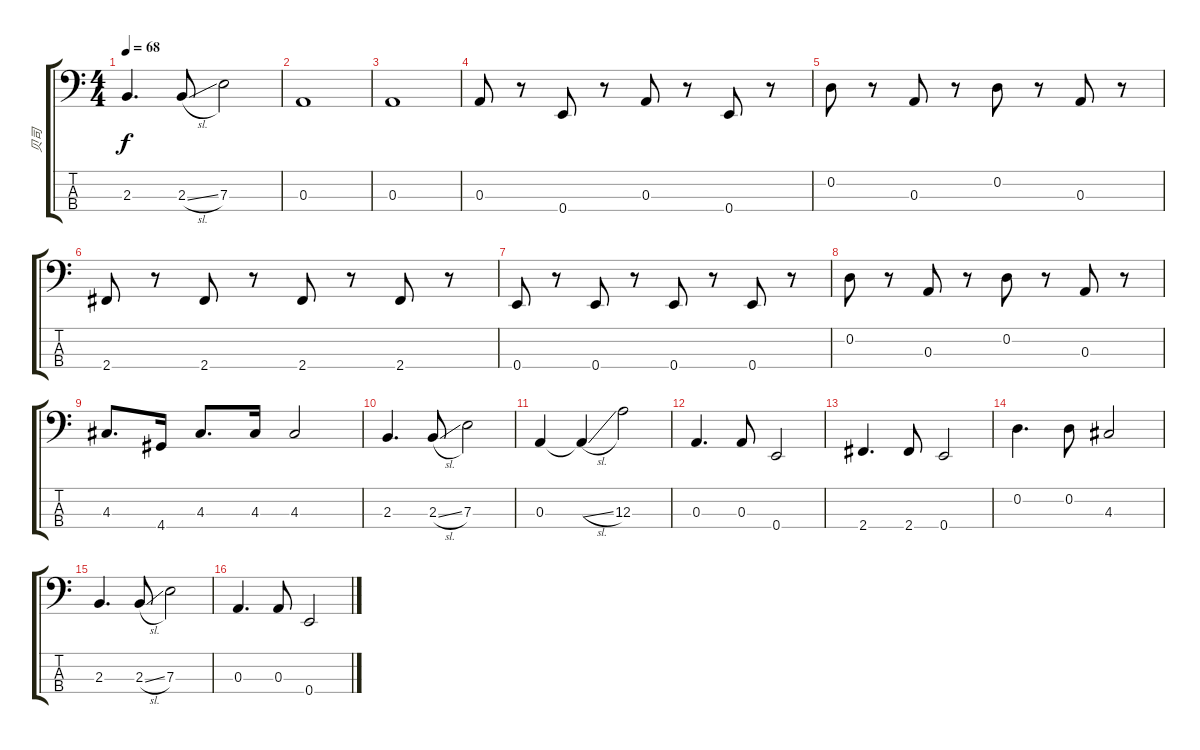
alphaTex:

\track ("贝司" "贝司") {instrument electricbassfinger}
\staff {score tabs}
\tuning (G2 D2 A1 E1) {hide}
\ts (4 4)
\tempo 68
\clef f4
\ks c
2.3.4{d dy f} 2.3{sl}.8 7.3.2 |
0.3.1 |
0.3.1 |
0.3.8 r.8 0.4.8 r.8 0.3.8 r.8 0.4.8 r.8 |
0.2.8 r.8 0.3.8 r.8 0.2.8 r.8 0.3.8 r.8 |
2.4.8 r.8 2.4.8 r.8 2.4.8 r.8 2.4.8 r.8 |
0.4.8 r.8 0.4.8 r.8 0.4.8 r.8 0.4.8 r.8 |
0.2.8 r.8 0.3.8 r.8 0.2.8 r.8 0.3.8 r.8 |
4.3.8{d} 4.4.16 4.3.8{d} 4.3.16 4.3.2 |
2.3.4{d} 2.3{sl}.8 7.3.2 |
0.3.4 0.3{sl t}.4 12.3.2 |
0.3.4{d} 0.3.8 0.4.2 |
2.4.4{d} 2.4.8 0.4.2 |
0.2.4{d} 0.2.8 4.3.2 |
2.3.4{d} 2.3{sl}.8 7.3.2 |
0.3.4{d} 0.3.8 0.4.2
